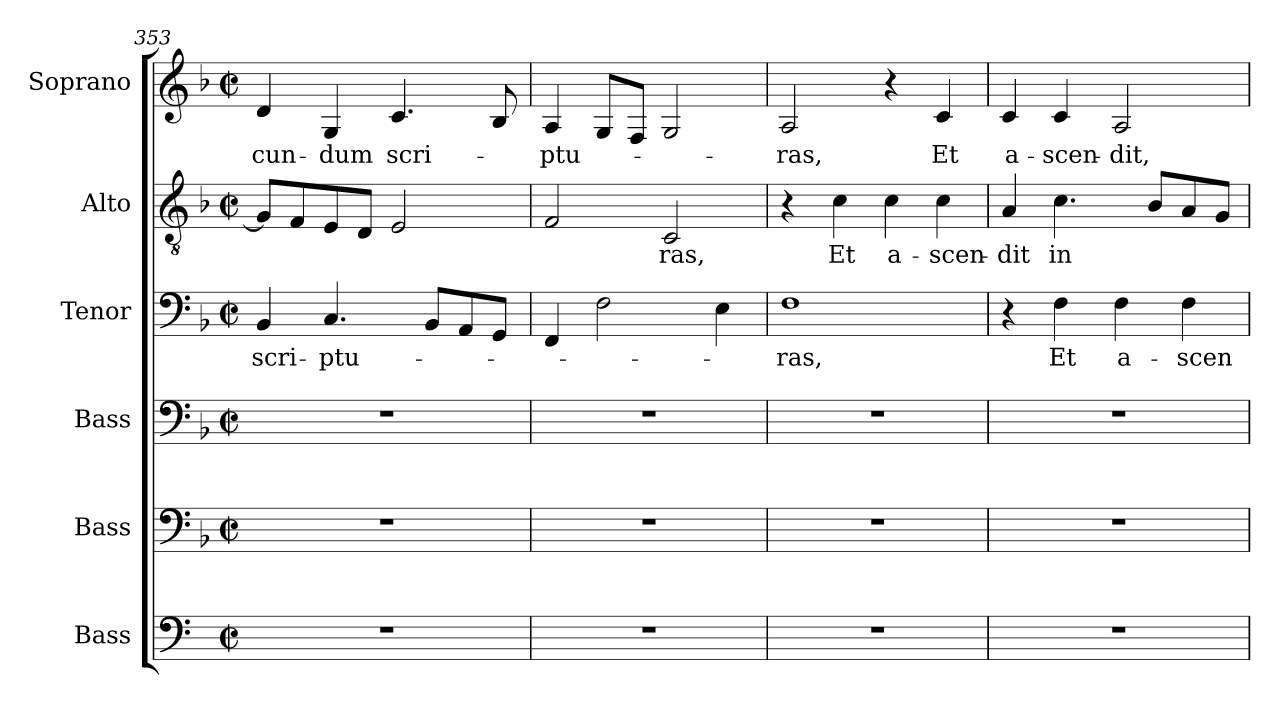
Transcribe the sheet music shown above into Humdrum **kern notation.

**kern	**kern	**kern	**kern	**text	**kern	**text	**kern	**text
*part6	*part5	*part4	*part3	*part3	*part2	*part2	*part1	*part1
*staff6	*staff5	*staff4	*staff3	*staff3	*staff2	*staff2	*staff1	*staff1
*I"Bass	*I"Bass	*I"Bass	*I"Tenor	*	*I"Alto	*	*I"Soprano	*
*I'B.	*I'B.	*I'B.	*I'T.	*	*I'A.	*	*I'S.	*
!!LO:PB:g=z
*clefF4	*clefF4	*clefF4	*clefF4	*	*clefGv2	*	*clefG2	*
*	*	*	*ITrd7c12	*	*ITrd7c12	*	*	*
*k[]	*k[b-]	*k[b-]	*k[b-]	*	*k[b-]	*	*k[b-]	*
*C:	*F:	*F:	*F:	*	*F:	*	*F:	*
*M2/2	*M2/2	*M2/2	*M2/2	*	*M2/2	*	*M2/2	*
*met(c|)	*met(c|)	*met(c|)	*met(c|)	*	*met(c|)	*	*met(c|)	*
=353	=353	=353	=353	=353	=353	=353	=353	=353
!	!	!	!	!LO:LY:b:color=#000000	!	!	!	!
!	!	!	!	!	!	!	!	!LO:LY:b:color=#000000
1r	1r	1r	4BBB-i/	scri-	8GGi/L]	.	4di/	-cun-
.	.	.	.	.	8FFi/	.	.	.
!	!	!	!	!LO:LY:b:color=#000000	!	!	!	!
!	!	!	!	!	!	!	!	!LO:LY:b:color=#000000
.	.	.	4.CCi/	-ptu-	8EEi/	.	4Gi/	-dum
.	.	.	.	.	8DDi/J	.	.	.
!	!	!	!	!	!	!	!	!LO:LY:b:color=#000000
.	.	.	.	.	2EEi/	.	4.ci/	scri-
.	.	.	8BBB-i/L	.	.	.	.	.
.	.	.	8AAAi/	.	.	.	.	.
.	.	.	8GGGi/J	.	.	.	8B-i/	.
=354	=354	=354	=354	=354	=354	=354	=354	=354
!	!	!	!	!	!	!	!	!LO:LY:b:color=#000000
1r	1r	1r	4FFFi/	.	2FFi/	.	4Ai/	-ptu-
.	.	.	2FFi\	.	.	.	8Gi/L	.
.	.	.	.	.	.	.	8Fi/J	.
!	!	!	!	!	!	!LO:LY:b:color=#000000	!	!
.	.	.	.	.	2CCi/	-ras,	2Gi/	.
.	.	.	4EEi\	.	.	.	.	.
=355	=355	=355	=355	=355	=355	=355	=355	=355
!	!	!	!	!LO:LY:b:color=#000000	!	!	!	!
!	!	!	!	!	!	!	!	!LO:LY:b:color=#000000
1r	1r	1r	1FFi	-ras,	4r	.	2Ai/	-ras,
!	!	!	!	!	!	!LO:LY:b:color=#000000	!	!
.	.	.	.	.	4Ci\	Et	.	.
!	!	!	!	!	!	!LO:LY:b:color=#000000	!	!
.	.	.	.	.	4Ci\	a-	4r	.
!	!	!	!	!	!	!LO:LY:b:color=#000000	!	!
!	!	!	!	!	!	!	!	!LO:LY:b:color=#000000
.	.	.	.	.	4Ci\	-scen-	4ci/	Et
=356	=356	=356	=356	=356	=356	=356	=356	=356
!	!	!	!	!	!	!LO:LY:b:color=#000000	!	!
!	!	!	!	!	!	!	!	!LO:LY:b:color=#000000
1r	1r	1r	4r	.	4AAi/	-dit	4ci/	a-
!	!	!	!	!LO:LY:b:color=#000000	!	!	!	!
!	!	!	!	!	!	!LO:LY:b:color=#000000	!	!
!	!	!	!	!	!	!	!	!LO:LY:b:color=#000000
.	.	.	4FFi\	Et	4.Ci\	in	4ci/	-scen-
!	!	!	!	!LO:LY:b:color=#000000	!	!	!	!
!	!	!	!	!	!	!	!	!LO:LY:b:color=#000000
.	.	.	4FFi\	a-	.	.	2Ai/	-dit,
.	.	.	.	.	8BB-i/L	.	.	.
!	!	!	!	!LO:LY:b:color=#000000	!	!	!	!
.	.	.	4FFi\	-scen-	8AAi/	.	.	.
.	.	.	.	.	8GGi/J	.	.	.
=	=	=	=	=	=	=	=	=
*-	*-	*-	*-	*-	*-	*-	*-	*-
